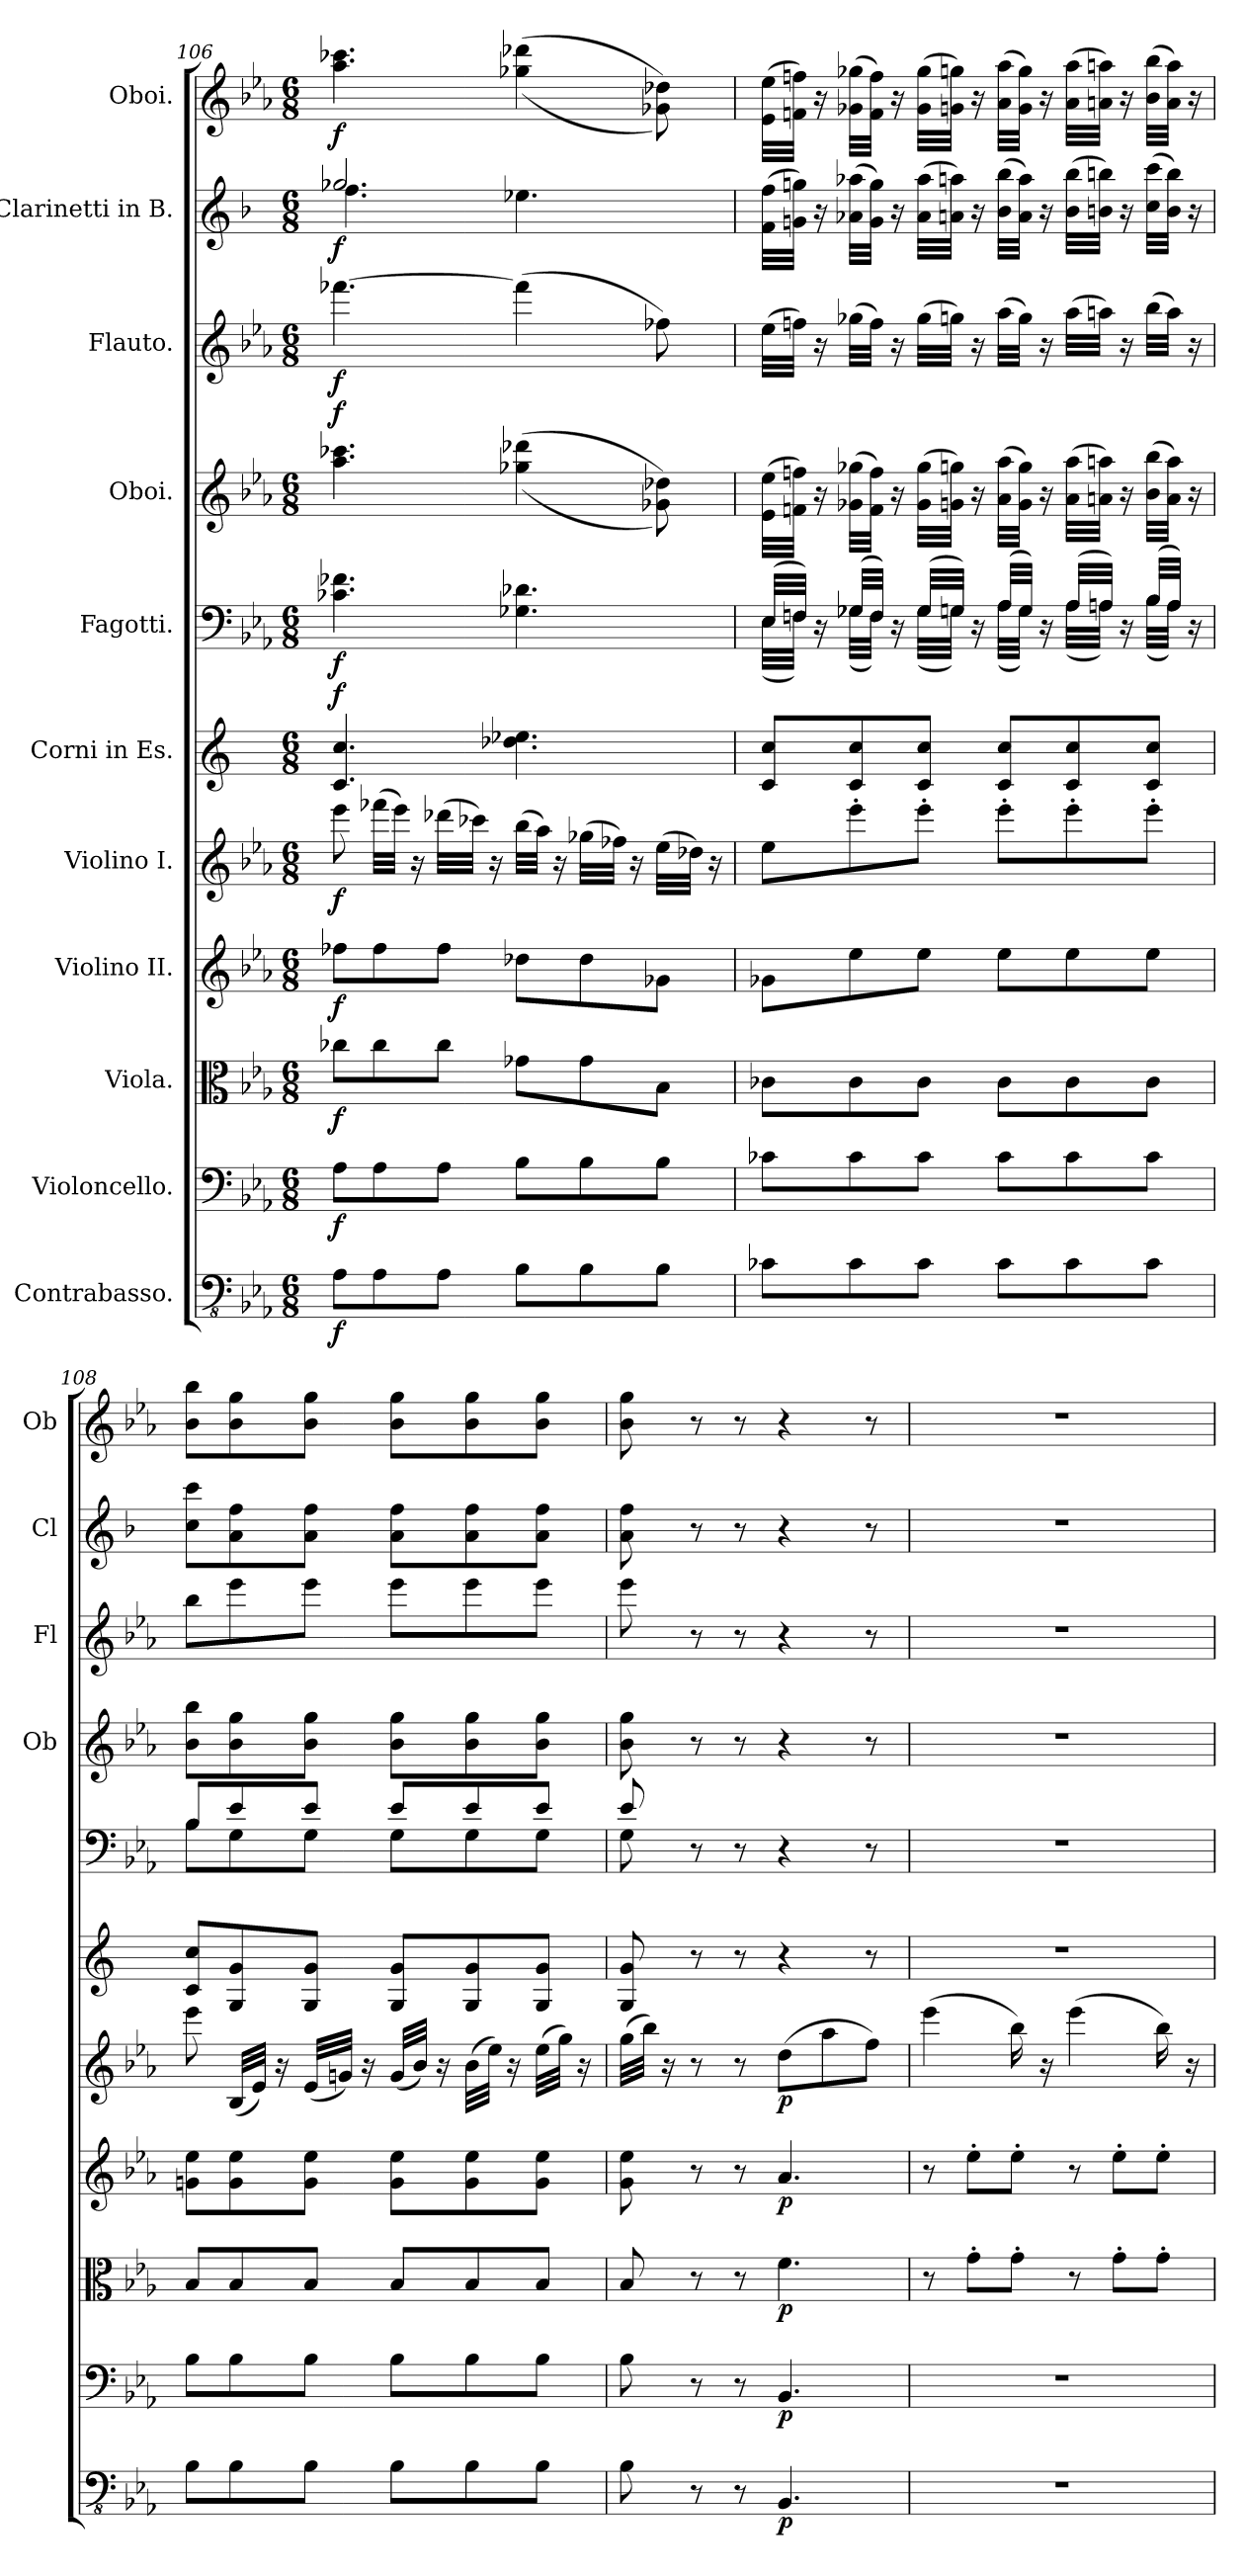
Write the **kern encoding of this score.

**kern	**dynam	**kern	**dynam	**kern	**dynam	**kern	**dynam	**kern	**dynam	**kern	**text	**text	**dynam	**kern	**dynam	**kern	**text	**text	**dynam	**kern	**dynam	**kern	**dynam	**kern	**dynam
*part11	*part11	*part10	*part10	*part9	*part9	*part8	*part8	*part7	*part7	*part6	*part6	*part6	*part6	*part5	*part5	*part4	*part4	*part4	*part4	*part3	*part3	*part2	*part2	*part1	*part1
*staff11	*staff11	*staff10	*staff10	*staff9	*staff9	*staff8	*staff8	*staff7	*staff7	*staff6	*staff6	*staff6	*staff6	*staff5	*staff5	*staff4	*staff4	*staff4	*staff4	*staff3	*staff3	*staff2	*staff2	*staff1	*staff1
*I"Contrabasso.	*	*I"Violoncello.	*	*I"Viola.	*	*I"Violino II.	*	*I"Violino I.	*	*I"Corni in Es.	*	*	*	*I"Fagotti.	*	*I"Oboi.	*	*	*	*I"Flauto.	*	*I"Clarinetti in B.	*	*I"Oboi.	*
*	*	*	*	*	*	*	*	*	*	*	*	*	*	*	*	*I'Ob	*	*	*	*I'Fl	*	*I'Cl	*	*I'Ob	*
*clefFv4	*	*clefF4	*	*clefC3	*	*clefG2	*	*clefG2	*	*clefG2	*	*	*	*clefF4	*	*clefG2	*	*	*	*clefG2	*	*clefG2	*	*clefG2	*
*	*	*	*	*	*	*	*	*	*	*ITrd5c9	*	*	*	*	*	*	*	*	*	*	*	*ITrd1c2	*	*	*
*k[b-e-a-]	*	*k[b-e-a-]	*	*k[b-e-a-]	*	*k[b-e-a-]	*	*k[b-e-a-]	*	*k[b-e-a-]	*	*	*	*k[b-e-a-]	*	*k[b-e-a-]	*	*	*	*k[b-e-a-]	*	*k[b-e-a-]	*	*k[b-e-a-]	*
*M6/8	*	*M6/8	*	*M6/8	*	*M6/8	*	*M6/8	*	*M6/8	*	*	*	*M6/8	*	*M6/8	*	*	*	*M6/8	*	*M6/8	*	*M6/8	*
=106	=106	=106	=106	=106	=106	=106	=106	=106	=106	=106	=106	=106	=106	=106	=106	=106	=106	=106	=106	=106	=106	=106	=106	=106	=106
*	*	*	*	*	*	*	*	*	*	*	*	*	*	*	*	*	*	*	*	*	*	*^	*	*	*
!	!LO:DY:b	!	!LO:DY:b	!	!LO:DY:b	!	!LO:DY:b	!	!LO:DY:b	!	!	!	!LO:DY:b	!	!LO:DY:b	!	!	!	!LO:DY:b	!	!LO:DY:b	!	!	!LO:DY:b	!	!LO:DY:b
8AA-\L	f	8A-\L	f	8cc-X\L	f	8ff-X\L	f	8eee-\	f	4.E-/ 4.e-/	.	.	f	4.c-X\ 4.f-X\	f	4.aa-\ 4.ccc-X\	.	.	f	[4.fff-X\	f	2.ff-X/	4.ee-\	f	4.aa-\ 4.ccc-X\	f
8AA-\	.	8A-\	.	8cc-\	.	8ff-\	.	(>32fff-X\LLL	.	.	.	.	.	.	.	.	.	.	.	.	.	.	.	.	.	.
.	.	.	.	.	.	.	.	32eee-\JJJ)	.	.	.	.	.	.	.	.	.	.	.	.	.	.	.	.	.	.
.	.	.	.	.	.	.	.	16r	.	.	.	.	.	.	.	.	.	.	.	.	.	.	.	.	.	.
8AA-\J	.	8A-\J	.	8cc-\J	.	8ff-\J	.	(>32ddd-X\LLL	.	.	.	.	.	.	.	.	.	.	.	.	.	.	.	.	.	.
.	.	.	.	.	.	.	.	32ccc-X\JJJ)	.	.	.	.	.	.	.	.	.	.	.	.	.	.	.	.	.	.
.	.	.	.	.	.	.	.	16r	.	.	.	.	.	.	.	.	.	.	.	.	.	.	.	.	.	.
!	!	!	!	!	!	!	!	!	!	!	!LO:LY:b	!LO:LY:b	!	!	!	!	!	!	!	!	!	!	!	!	!	!
8BB-\L	.	8B-\L	.	8g-X\L	.	8dd-X\L	.	(>32bb-\LLL	.	4.f-X\ 4.g-X\	.	.	.	4.G-X\ 4.d-X\	.	(<(>4gg-X\ 4ddd-X\	.	.	.	(>4fff-\]	.	.	4.dd-X\	.	(<(>4gg-X\ 4ddd-X\	.
.	.	.	.	.	.	.	.	32aa-\JJJ)	.	.	.	.	.	.	.	.	.	.	.	.	.	.	.	.	.	.
.	.	.	.	.	.	.	.	16r	.	.	.	.	.	.	.	.	.	.	.	.	.	.	.	.	.	.
8BB-\	.	8B-\	.	8g-\	.	8dd-\	.	(>32gg-X\LLL	.	.	.	.	.	.	.	.	.	.	.	.	.	.	.	.	.	.
.	.	.	.	.	.	.	.	32ff-X\JJJ)	.	.	.	.	.	.	.	.	.	.	.	.	.	.	.	.	.	.
.	.	.	.	.	.	.	.	16r	.	.	.	.	.	.	.	.	.	.	.	.	.	.	.	.	.	.
8BB-\J	.	8B-\J	.	8B-\J	.	8g-X\J	.	(>32ee-\LLL	.	.	.	.	.	.	.	8g-X\ 8dd-X\))	.	.	.	8ff-X\)	.	.	.	.	8g-X\ 8dd-X\))	.
.	.	.	.	.	.	.	.	32dd-X\JJJ)	.	.	.	.	.	.	.	.	.	.	.	.	.	.	.	.	.	.
.	.	.	.	.	.	.	.	16r	.	.	.	.	.	.	.	.	.	.	.	.	.	.	.	.	.	.
*	*	*	*	*	*	*	*	*	*	*	*	*	*	*	*	*	*	*	*	*	*	*v	*v	*	*	*
=107	=107	=107	=107	=107	=107	=107	=107	=107	=107	=107	=107	=107	=107	=107	=107	=107	=107	=107	=107	=107	=107	=107	=107	=107	=107
*	*	*	*	*	*	*	*	*	*	*	*	*	*	*^	*	*	*	*	*	*	*	*	*	*	*
!	!	!	!	!	!	!	!	!	!	!	!	!	!	!	!	!	!	!LO:LY:b	!LO:LY:b	!	!	!	!	!	!	!
8C-X\L	.	8c-X\L	.	8c-X\L	.	8g-X\L	.	8ee-\L	.	8E-/ 8e-/L	.	.	.	(>32E-/LLL	(<32E-\LLL	.	(>32e-\ 32ee-\LLL	.	.	.	(>32ee-\LLL	.	(>32e-\ 32ee-\LLL	.	(>32e-\ 32ee-\LLL	.
.	.	.	.	.	.	.	.	.	.	.	.	.	.	32Fn/JJJ)	32F\JJJ)	.	32fn\ 32ffn\JJJ)	.	.	.	32ffn\JJJ)	.	32fn\ 32ffn\JJJ)	.	32fn\ 32ffn\JJJ)	.
.	.	.	.	.	.	.	.	.	.	.	.	.	.	16r	16rAyy	.	16r	.	.	.	16r	.	16r	.	16r	.
8C-\	.	8c-\	.	8c-\	.	8ee-\	.	8eee-'\	.	8E-/ 8e-/	.	.	.	(>32G-X/LLL	(<32G-\LLL	.	(>32g-X\ 32gg-X\LLL	.	.	.	(>32gg-X\LLL	.	(>32g-X\ 32gg-X\LLL	.	(>32g-X\ 32gg-X\LLL	.
.	.	.	.	.	.	.	.	.	.	.	.	.	.	32F/JJJ)	32F\JJJ)	.	32f\ 32ff\JJJ)	.	.	.	32ff\JJJ)	.	32f\ 32ff\JJJ)	.	32f\ 32ff\JJJ)	.
.	.	.	.	.	.	.	.	.	.	.	.	.	.	16r	16rAyy	.	16r	.	.	.	16r	.	16r	.	16r	.
8C-\J	.	8c-\J	.	8c-\J	.	8ee-\J	.	8eee-'\J	.	8E-/ 8e-/J	.	.	.	(>32G-/LLL	(<32G-\LLL	.	(>32g-\ 32gg-\LLL	.	.	.	(>32gg-\LLL	.	(>32g-\ 32gg-\LLL	.	(>32g-\ 32gg-\LLL	.
.	.	.	.	.	.	.	.	.	.	.	.	.	.	32Gn/JJJ)	32G\JJJ)	.	32gn\ 32ggn\JJJ)	.	.	.	32ggn\JJJ)	.	32gn\ 32ggn\JJJ)	.	32gn\ 32ggn\JJJ)	.
.	.	.	.	.	.	.	.	.	.	.	.	.	.	16r	16rAyy	.	16r	.	.	.	16r	.	16r	.	16r	.
8C-\L	.	8c-\L	.	8c-\L	.	8ee-\L	.	8eee-'\L	.	8E-/ 8e-/L	.	.	.	(>32A-/LLL	(<32A-\LLL	.	(>32a-\ 32aa-\LLL	.	.	.	(>32aa-\LLL	.	(>32a-\ 32aa-\LLL	.	(>32a-\ 32aa-\LLL	.
.	.	.	.	.	.	.	.	.	.	.	.	.	.	32G/JJJ)	32G\JJJ)	.	32g\ 32gg\JJJ)	.	.	.	32gg\JJJ)	.	32g\ 32gg\JJJ)	.	32g\ 32gg\JJJ)	.
.	.	.	.	.	.	.	.	.	.	.	.	.	.	16r	16rAyy	.	16r	.	.	.	16r	.	16r	.	16r	.
8C-\	.	8c-\	.	8c-\	.	8ee-\	.	8eee-'\	.	8E-/ 8e-/	.	.	.	(>32A-/LLL	(<32A-\LLL	.	(>32a-\ 32aa-\LLL	.	.	.	(>32aa-\LLL	.	(>32a-\ 32aa-\LLL	.	(>32a-\ 32aa-\LLL	.
.	.	.	.	.	.	.	.	.	.	.	.	.	.	32An/JJJ)	32A\JJJ)	.	32an\ 32aan\JJJ)	.	.	.	32aan\JJJ)	.	32an\ 32aan\JJJ)	.	32an\ 32aan\JJJ)	.
.	.	.	.	.	.	.	.	.	.	.	.	.	.	16r	16rAyy	.	16r	.	.	.	16r	.	16r	.	16r	.
8C-\J	.	8c-\J	.	8c-\J	.	8ee-\J	.	8eee-'\J	.	8E-/ 8e-/J	.	.	.	(>32B-/LLL	(<32B-\LLL	.	(>32b-\ 32bb-\LLL	.	.	.	(>32bb-\LLL	.	(>32b-\ 32bb-\LLL	.	(>32b-\ 32bb-\LLL	.
.	.	.	.	.	.	.	.	.	.	.	.	.	.	32A/JJJ)	32A\JJJ)	.	32a\ 32aa\JJJ)	.	.	.	32aa\JJJ)	.	32a\ 32aa\JJJ)	.	32a\ 32aa\JJJ)	.
.	.	.	.	.	.	.	.	.	.	.	.	.	.	16r	16rAyy	.	16r	.	.	.	16r	.	16r	.	16r	.
=108	=108	=108	=108	=108	=108	=108	=108	=108	=108	=108	=108	=108	=108	=108	=108	=108	=108	=108	=108	=108	=108	=108	=108	=108	=108	=108
8BB-\L	.	8B-\L	.	8B-/L	.	8gn\ 8ee-\L	.	8eee-\	.	8E-/ 8e-/L	.	.	.	8B-/L	8B-\L	.	8b-\ 8bb-\L	.	.	.	8bb-\L	.	8b-\ 8bb-\L	.	8b-\ 8bb-\L	.
8BB-\	.	8B-\	.	8B-/	.	8g\ 8ee-\	.	(<32B-/LLL	.	8BB-/ 8B-/	.	.	.	8e-/	8G\	.	8b-\ 8gg\	.	.	.	8eee-\	.	8g\ 8ee-\	.	8b-\ 8gg\	.
.	.	.	.	.	.	.	.	32e-/JJJ)	.	.	.	.	.	.	.	.	.	.	.	.	.	.	.	.	.	.
.	.	.	.	.	.	.	.	16r	.	.	.	.	.	.	.	.	.	.	.	.	.	.	.	.	.	.
8BB-\J	.	8B-\J	.	8B-/J	.	8g\ 8ee-\J	.	(<32e-/LLL	.	8BB-/ 8B-/J	.	.	.	8e-/J	8G\J	.	8b-\ 8gg\J	.	.	.	8eee-\J	.	8g\ 8ee-\J	.	8b-\ 8gg\J	.
.	.	.	.	.	.	.	.	32gn/JJJ)	.	.	.	.	.	.	.	.	.	.	.	.	.	.	.	.	.	.
.	.	.	.	.	.	.	.	16r	.	.	.	.	.	.	.	.	.	.	.	.	.	.	.	.	.	.
8BB-\L	.	8B-\L	.	8B-/L	.	8g\ 8ee-\L	.	(<32g/LLL	.	8BB-/ 8B-/L	.	.	.	8e-/L	8G\L	.	8b-\ 8gg\L	.	.	.	8eee-\L	.	8g\ 8ee-\L	.	8b-\ 8gg\L	.
.	.	.	.	.	.	.	.	32b-/JJJ)	.	.	.	.	.	.	.	.	.	.	.	.	.	.	.	.	.	.
.	.	.	.	.	.	.	.	16r	.	.	.	.	.	.	.	.	.	.	.	.	.	.	.	.	.	.
!	!	!	!	!	!	!	!	!	!	!	!LO:LY:b	!	!	!	!	!	!	!	!	!	!	!	!	!	!	!
8BB-\	.	8B-\	.	8B-/	.	8g\ 8ee-\	.	(>32b-\LLL	.	8BB-/ 8B-/	.	.	.	8e-/	8G\	.	8b-\ 8gg\	.	.	.	8eee-\	.	8g\ 8ee-\	.	8b-\ 8gg\	.
.	.	.	.	.	.	.	.	32ee-\JJJ)	.	.	.	.	.	.	.	.	.	.	.	.	.	.	.	.	.	.
.	.	.	.	.	.	.	.	16r	.	.	.	.	.	.	.	.	.	.	.	.	.	.	.	.	.	.
8BB-\J	.	8B-\J	.	8B-/J	.	8g\ 8ee-\J	.	(>32ee-\LLL	.	8BB-/ 8B-/J	.	.	.	8e-/J	8G\J	.	8b-\ 8gg\J	.	.	.	8eee-\J	.	8g\ 8ee-\J	.	8b-\ 8gg\J	.
.	.	.	.	.	.	.	.	32gg\JJJ)	.	.	.	.	.	.	.	.	.	.	.	.	.	.	.	.	.	.
.	.	.	.	.	.	.	.	16r	.	.	.	.	.	.	.	.	.	.	.	.	.	.	.	.	.	.
=109	=109	=109	=109	=109	=109	=109	=109	=109	=109	=109	=109	=109	=109	=109	=109	=109	=109	=109	=109	=109	=109	=109	=109	=109	=109	=109
!	!	!	!	!	!	!	!	!	!	!	!	!	!	!	!	!	!	!LO:LY:b	!	!	!	!	!	!	!	!
8BB-\	.	8B-\	.	8B-/	.	8g\ 8ee-\	.	(>32gg\LLL	.	8BB-/ 8B-/	.	.	.	8e-/	8G\	.	8b-\ 8gg\	.	.	.	8eee-\	.	8g\ 8ee-\	.	8b-\ 8gg\	.
.	.	.	.	.	.	.	.	32bb-\JJJ)	.	.	.	.	.	.	.	.	.	.	.	.	.	.	.	.	.	.
.	.	.	.	.	.	.	.	16r	.	.	.	.	.	.	.	.	.	.	.	.	.	.	.	.	.	.
8r	.	8r	.	8r	.	8r	.	8r	.	8r	.	.	.	8r	8rAyy	.	8r	.	.	.	8r	.	8r	.	8r	.
8r	.	8r	.	8r	.	8r	.	8r	.	8r	.	.	.	8r	8rAyy	.	8r	.	.	.	8r	.	8r	.	8r	.
!	!LO:DY:b	!	!LO:DY:b	!	!LO:DY:b	!	!LO:DY:b	!	!LO:DY:b	!	!	!	!	!	!	!	!	!	!	!	!	!	!	!	!	!
4.BBB-/	p	4.BB-/	p	4.f\	p	4.a-/	p	(>8dd\L	p	4r	.	.	.	4r	4rAyy	.	4r	.	.	.	4r	.	4r	.	4r	.
.	.	.	.	.	.	.	.	8aa-\	.	.	.	.	.	.	.	.	.	.	.	.	.	.	.	.	.	.
.	.	.	.	.	.	.	.	8ff\J)	.	8r	.	.	.	8r	8rAyy	.	8r	.	.	.	8r	.	8r	.	8r	.
*	*	*	*	*	*	*	*	*	*	*	*	*	*	*v	*v	*	*	*	*	*	*	*	*	*	*	*
=110	=110	=110	=110	=110	=110	=110	=110	=110	=110	=110	=110	=110	=110	=110	=110	=110	=110	=110	=110	=110	=110	=110	=110	=110	=110
2.r	.	2.r	.	8r	.	8r	.	(>4eee-\	.	2.r	.	.	.	2.r	.	2.r	.	.	.	2.r	.	2.r	.	2.r	.
.	.	.	.	8g'\L	.	8ee-'\L	.	.	.	.	.	.	.	.	.	.	.	.	.	.	.	.	.	.	.
.	.	.	.	8g'\J	.	8ee-'\J	.	16bb-\)	.	.	.	.	.	.	.	.	.	.	.	.	.	.	.	.	.
.	.	.	.	.	.	.	.	16r	.	.	.	.	.	.	.	.	.	.	.	.	.	.	.	.	.
.	.	.	.	8r	.	8r	.	(>4eee-\	.	.	.	.	.	.	.	.	.	.	.	.	.	.	.	.	.
.	.	.	.	8g'\L	.	8ee-'\L	.	.	.	.	.	.	.	.	.	.	.	.	.	.	.	.	.	.	.
.	.	.	.	8g'\J	.	8ee-'\J	.	16bb-\)	.	.	.	.	.	.	.	.	.	.	.	.	.	.	.	.	.
.	.	.	.	.	.	.	.	16r	.	.	.	.	.	.	.	.	.	.	.	.	.	.	.	.	.
=	=	=	=	=	=	=	=	=	=	=	=	=	=	=	=	=	=	=	=	=	=	=	=	=	=
*-	*-	*-	*-	*-	*-	*-	*-	*-	*-	*-	*-	*-	*-	*-	*-	*-	*-	*-	*-	*-	*-	*-	*-	*-	*-
